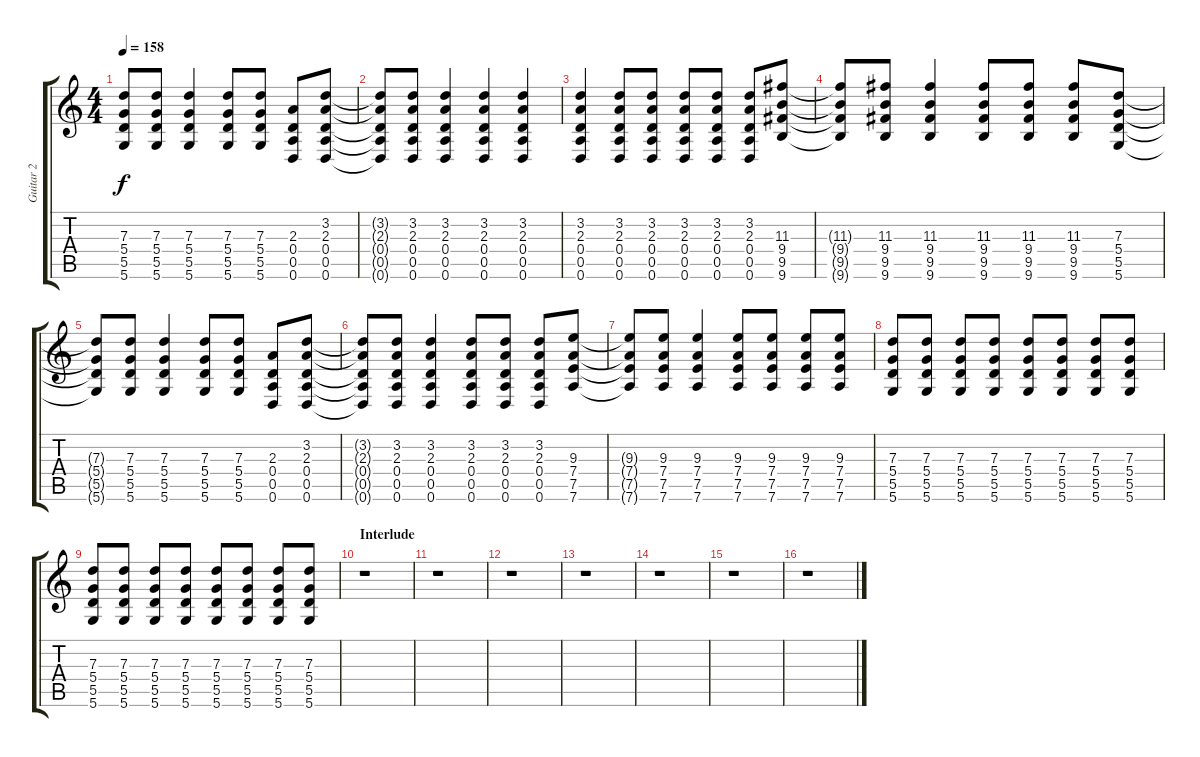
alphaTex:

\track ("Guitar 2" "Guitar 2") {instrument distortionguitar}
\staff {score tabs}
\tuning (E4 B3 G3 D3 A2 D2) {hide}
\ts (4 4)
\tempo 158
\clef g2
\ks c
(7.3{t} 5.4{t} 5.5{t} 5.6{t}).8{dy f} (7.3 5.4 5.5 5.6).8 (7.3 5.4 5.5 5.6).4 (7.3 5.4 5.5 5.6).8 (7.3 5.4 5.5 5.6).8 (2.3 0.4 0.5 0.6).8 (3.2 2.3 0.4 0.5 0.6).8 |
(3.2{t} 2.3{t} 0.4{t} 0.5{t} 0.6{t}).8 (3.2 2.3 0.4 0.5 0.6).8 (3.2 2.3 0.4 0.5 0.6).4 (3.2 2.3 0.4 0.5 0.6).4 (3.2 2.3 0.4 0.5 0.6).4 |
(3.2 2.3 0.4 0.5 0.6).4 (3.2 2.3 0.4 0.5 0.6).8 (3.2 2.3 0.4 0.5 0.6).8 (3.2 2.3 0.4 0.5 0.6).8 (3.2 2.3 0.4 0.5 0.6).8 (3.2 2.3 0.4 0.5 0.6).8 (11.3 9.4 9.5 9.6).8 |
(11.3{t} 9.4{t} 9.5{t} 9.6{t}).8 (11.3 9.4 9.5 9.6).8 (11.3 9.4 9.5 9.6).4 (11.3 9.4 9.5 9.6).8 (11.3 9.4 9.5 9.6).8 (11.3 9.4 9.5 9.6).8 (7.3 5.4 5.5 5.6).8 |
(7.3{t} 5.4{t} 5.5{t} 5.6{t}).8 (7.3 5.4 5.5 5.6).8 (7.3 5.4 5.5 5.6).4 (7.3 5.4 5.5 5.6).8 (7.3 5.4 5.5 5.6).8 (2.3 0.4 0.5 0.6).8 (3.2 2.3 0.4 0.5 0.6).8 |
(3.2{t} 2.3{t} 0.4{t} 0.5{t} 0.6{t}).8 (3.2 2.3 0.4 0.5 0.6).8 (3.2 2.3 0.4 0.5 0.6).4 (3.2 2.3 0.4 0.5 0.6).8 (3.2 2.3 0.4 0.5 0.6).8 (3.2 2.3 0.4 0.5 0.6).8 (9.3 7.4 7.5 7.6).8 |
(9.3{t} 7.4{t} 7.5{t} 7.6{t}).8 (9.3 7.4 7.5 7.6).8 (9.3 7.4 7.5 7.6).4 (9.3 7.4 7.5 7.6).8 (9.3 7.4 7.5 7.6).8 (9.3 7.4 7.5 7.6).8 (9.3 7.4 7.5 7.6).8 |
(7.3 5.4 5.5 5.6).8 (7.3 5.4 5.5 5.6).8 (7.3 5.4 5.5 5.6).8 (7.3 5.4 5.5 5.6).8 (7.3 5.4 5.5 5.6).8 (7.3 5.4 5.5 5.6).8 (7.3 5.4 5.5 5.6).8 (7.3 5.4 5.5 5.6).8 |
(7.3 5.4 5.5 5.6).8 (7.3 5.4 5.5 5.6).8 (7.3 5.4 5.5 5.6).8 (7.3 5.4 5.5 5.6).8 (7.3 5.4 5.5 5.6).8 (7.3 5.4 5.5 5.6).8 (7.3 5.4 5.5 5.6).8 (7.3 5.4 5.5 5.6).8 |
\section ("" "Interlude")
r.1 |
r.1 |
r.1 |
r.1 |
r.1 |
r.1 |
r.1
